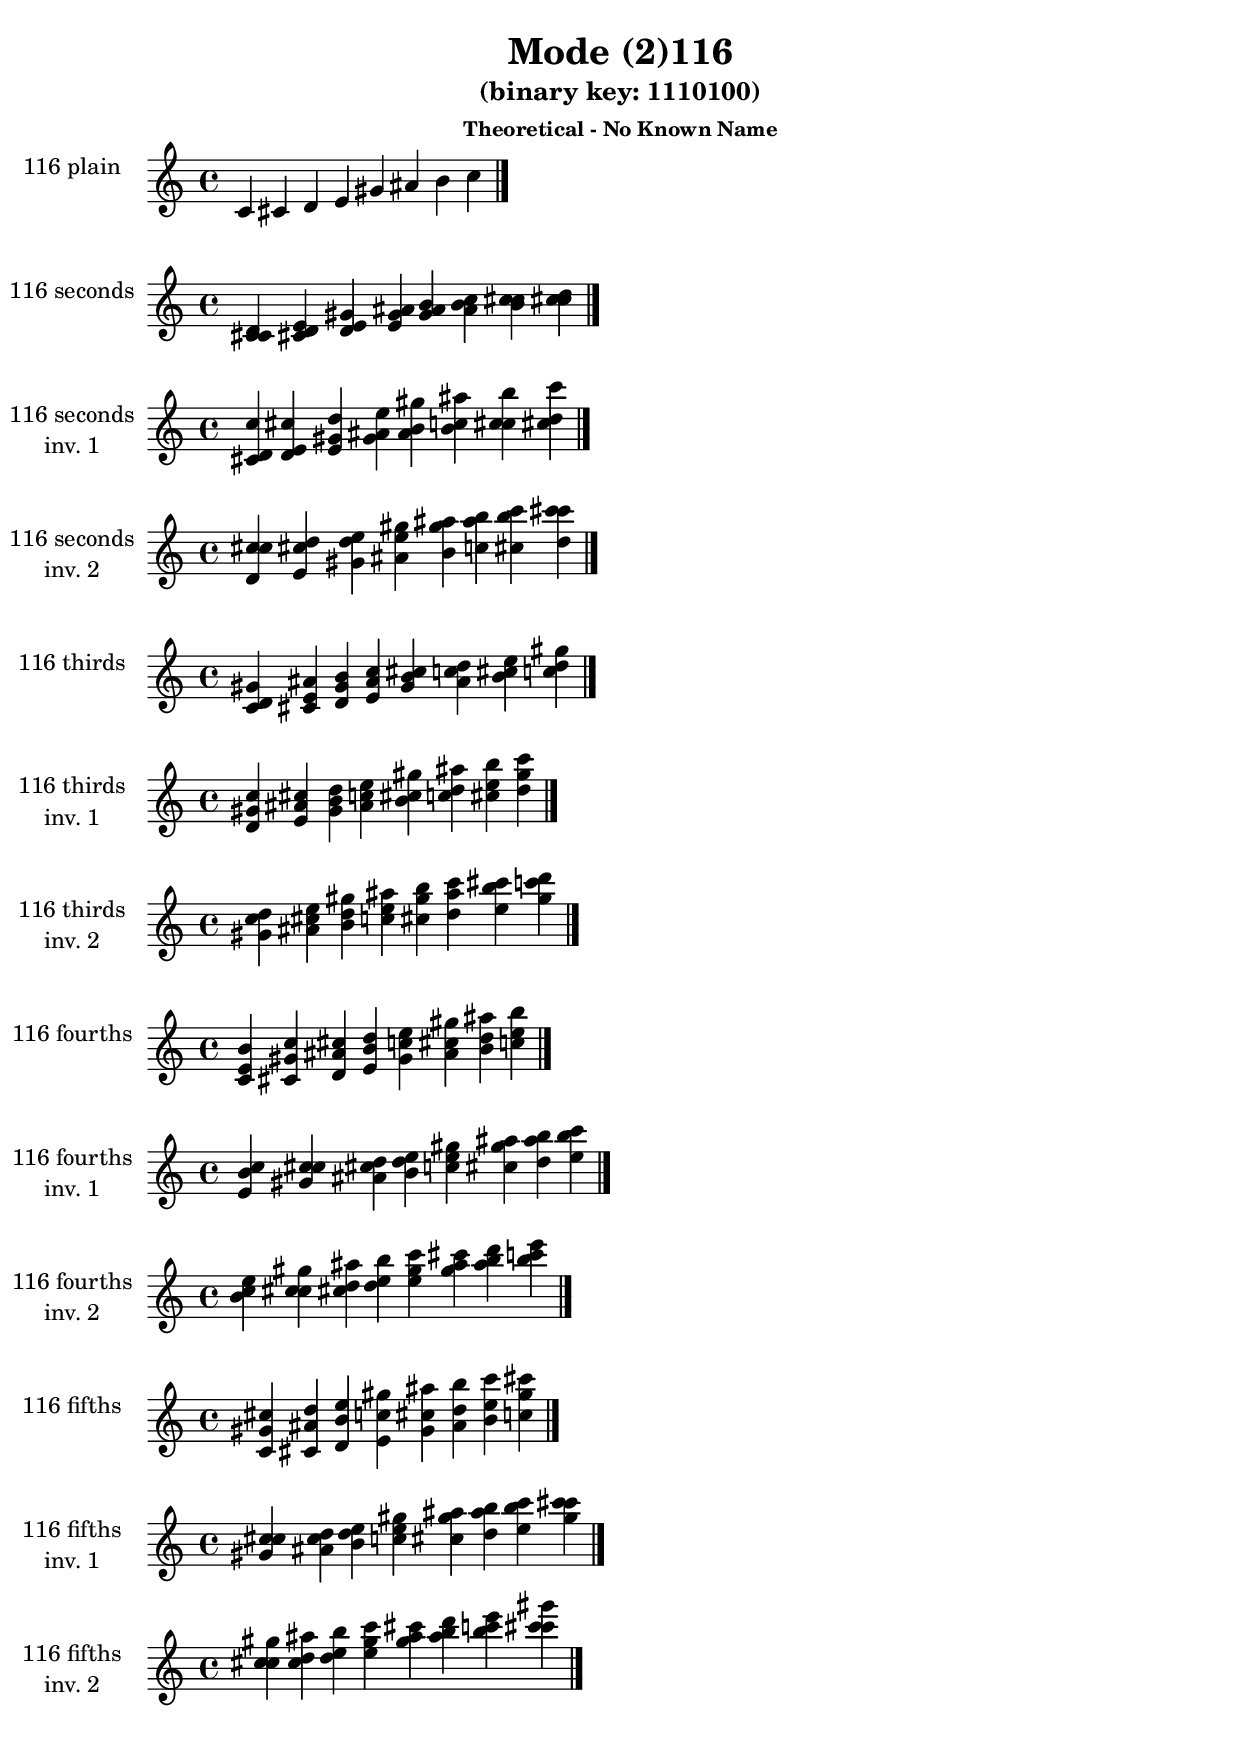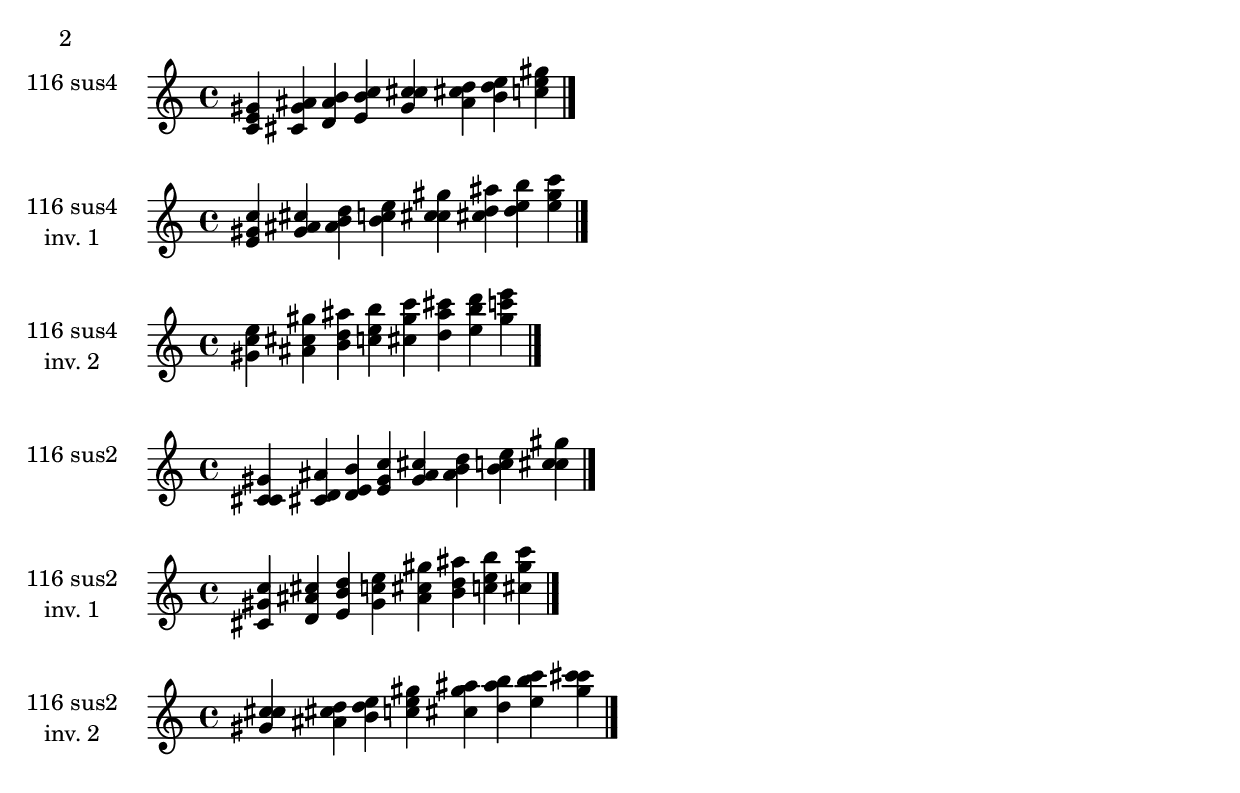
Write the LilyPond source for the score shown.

\version "2.19.0"

\header {
  title = "Mode (2)116"
  subtitle = "(binary key: 1110100)"
  subsubtitle =  \markup { \left-align \column {
      "Theoretical - No Known Name"
    }
  }
 %% Remove default LilyPond tagline
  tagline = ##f
}

\paper {
  #(set-paper-size "a4")
}

global = {
  \key c \major
  \time 4/4
  \tempo 4=100
}

\book {
  \score {
    \new Staff \with {
      instrumentName =  \markup { \column {
         \hcenter-in #14 \line { 116 plain }
         \hcenter-in #14 \line {  } } }
      midiInstrument = "oboe"
    } { \accidentalStyle "default"
        \cadenzaOn c' cis' d' e' gis' ais' b' c''  \cadenzaOff \bar "|." }
    \layout { }
  }
  \score {
    \new Staff \with {
      instrumentName =  \markup { \column {
         \hcenter-in #14 \line { 116 seconds }
         \hcenter-in #14 \line {  } } }
      midiInstrument = "oboe"
    } { \accidentalStyle "default"
        \cadenzaOn <c' cis' d'> <cis' d' e'> <d' e' gis'> <e' gis' ais'> <gis' ais' b'> <ais' b' c''> <b' c'' cis''> <c'' cis'' d''>  \cadenzaOff \bar "|." }
    \layout { }
  }
  \score {
    \new Staff \with {
      instrumentName =  \markup { \column {
         \hcenter-in #14 \line { 116 seconds }
         \hcenter-in #14 \line { inv. 1 } } }
      midiInstrument = "oboe"
    } { \accidentalStyle "default"
        \cadenzaOn <cis' d' c''> <d' e' cis''> <e' gis' d''> <gis' ais' e''> <ais' b' gis''> <b' c'' ais''> <c'' cis'' b''> <cis'' d'' c'''>  \cadenzaOff \bar "|." }
    \layout { }
  }
  \score {
    \new Staff \with {
      instrumentName =  \markup { \column {
         \hcenter-in #14 \line { 116 seconds }
         \hcenter-in #14 \line { inv. 2 } } }
      midiInstrument = "oboe"
    } { \accidentalStyle "default"
        \cadenzaOn <d' c'' cis''> <e' cis'' d''> <gis' d'' e''> <ais' e'' gis''> <b' gis'' ais''> <c'' ais'' b''> <cis'' b'' c'''> <d'' c''' cis'''>  \cadenzaOff \bar "|." }
    \layout { }
  }
  \score {
    \new Staff \with {
      instrumentName =  \markup { \column {
         \hcenter-in #14 \line { 116 thirds }
         \hcenter-in #14 \line {  } } }
      midiInstrument = "oboe"
    } { \accidentalStyle "default"
        \cadenzaOn <c' d' gis'> <cis' e' ais'> <d' gis' b'> <e' ais' c''> <gis' b' cis''> <ais' c'' d''> <b' cis'' e''> <c'' d'' gis''>  \cadenzaOff \bar "|." }
    \layout { }
  }
  \score {
    \new Staff \with {
      instrumentName =  \markup { \column {
         \hcenter-in #14 \line { 116 thirds }
         \hcenter-in #14 \line { inv. 1 } } }
      midiInstrument = "oboe"
    } { \accidentalStyle "default"
        \cadenzaOn <d' gis' c''> <e' ais' cis''> <gis' b' d''> <ais' c'' e''> <b' cis'' gis''> <c'' d'' ais''> <cis'' e'' b''> <d'' gis'' c'''>  \cadenzaOff \bar "|." }
    \layout { }
  }
  \score {
    \new Staff \with {
      instrumentName =  \markup { \column {
         \hcenter-in #14 \line { 116 thirds }
         \hcenter-in #14 \line { inv. 2 } } }
      midiInstrument = "oboe"
    } { \accidentalStyle "default"
        \cadenzaOn <gis' c'' d''> <ais' cis'' e''> <b' d'' gis''> <c'' e'' ais''> <cis'' gis'' b''> <d'' ais'' c'''> <e'' b'' cis'''> <gis'' c''' d'''>  \cadenzaOff \bar "|." }
    \layout { }
  }
  \score {
    \new Staff \with {
      instrumentName =  \markup { \column {
         \hcenter-in #14 \line { 116 fourths }
         \hcenter-in #14 \line {  } } }
      midiInstrument = "oboe"
    } { \accidentalStyle "default"
        \cadenzaOn <c' e' b'> <cis' gis' c''> <d' ais' cis''> <e' b' d''> <gis' c'' e''> <ais' cis'' gis''> <b' d'' ais''> <c'' e'' b''>  \cadenzaOff \bar "|." }
    \layout { }
  }
  \score {
    \new Staff \with {
      instrumentName =  \markup { \column {
         \hcenter-in #14 \line { 116 fourths }
         \hcenter-in #14 \line { inv. 1 } } }
      midiInstrument = "oboe"
    } { \accidentalStyle "default"
        \cadenzaOn <e' b' c''> <gis' c'' cis''> <ais' cis'' d''> <b' d'' e''> <c'' e'' gis''> <cis'' gis'' ais''> <d'' ais'' b''> <e'' b'' c'''>  \cadenzaOff \bar "|." }
    \layout { }
  }
  \score {
    \new Staff \with {
      instrumentName =  \markup { \column {
         \hcenter-in #14 \line { 116 fourths }
         \hcenter-in #14 \line { inv. 2 } } }
      midiInstrument = "oboe"
    } { \accidentalStyle "default"
        \cadenzaOn <b' c'' e''> <c'' cis'' gis''> <cis'' d'' ais''> <d'' e'' b''> <e'' gis'' c'''> <gis'' ais'' cis'''> <ais'' b'' d'''> <b'' c''' e'''>  \cadenzaOff \bar "|." }
    \layout { }
  }
  \score {
    \new Staff \with {
      instrumentName =  \markup { \column {
         \hcenter-in #14 \line { 116 fifths }
         \hcenter-in #14 \line {  } } }
      midiInstrument = "oboe"
    } { \accidentalStyle "default"
        \cadenzaOn <c' gis' cis''> <cis' ais' d''> <d' b' e''> <e' c'' gis''> <gis' cis'' ais''> <ais' d'' b''> <b' e'' c'''> <c'' gis'' cis'''>  \cadenzaOff \bar "|." }
    \layout { }
  }
  \score {
    \new Staff \with {
      instrumentName =  \markup { \column {
         \hcenter-in #14 \line { 116 fifths }
         \hcenter-in #14 \line { inv. 1 } } }
      midiInstrument = "oboe"
    } { \accidentalStyle "default"
        \cadenzaOn <gis' cis'' c''> <ais' d'' cis''> <b' e'' d''> <c'' gis'' e''> <cis'' ais'' gis''> <d'' b'' ais''> <e'' c''' b''> <gis'' cis''' c'''>  \cadenzaOff \bar "|." }
    \layout { }
  }
  \score {
    \new Staff \with {
      instrumentName =  \markup { \column {
         \hcenter-in #14 \line { 116 fifths }
         \hcenter-in #14 \line { inv. 2 } } }
      midiInstrument = "oboe"
    } { \accidentalStyle "default"
        \cadenzaOn <cis'' c'' gis''> <d'' cis'' ais''> <e'' d'' b''> <gis'' e'' c'''> <ais'' gis'' cis'''> <b'' ais'' d'''> <c''' b'' e'''> <cis''' c''' gis'''>  \cadenzaOff \bar "|." }
    \layout { }
  }
  \score {
    \new Staff \with {
      instrumentName =  \markup { \column {
         \hcenter-in #14 \line { 116 sus4 }
         \hcenter-in #14 \line {  } } }
      midiInstrument = "oboe"
    } { \accidentalStyle "default"
        \cadenzaOn <c' e' gis'> <cis' gis' ais'> <d' ais' b'> <e' b' c''> <gis' c'' cis''> <ais' cis'' d''> <b' d'' e''> <c'' e'' gis''>  \cadenzaOff \bar "|." }
    \layout { }
  }
  \score {
    \new Staff \with {
      instrumentName =  \markup { \column {
         \hcenter-in #14 \line { 116 sus4 }
         \hcenter-in #14 \line { inv. 1 } } }
      midiInstrument = "oboe"
    } { \accidentalStyle "default"
        \cadenzaOn <e' gis' c''> <gis' ais' cis''> <ais' b' d''> <b' c'' e''> <c'' cis'' gis''> <cis'' d'' ais''> <d'' e'' b''> <e'' gis'' c'''>  \cadenzaOff \bar "|." }
    \layout { }
  }
  \score {
    \new Staff \with {
      instrumentName =  \markup { \column {
         \hcenter-in #14 \line { 116 sus4 }
         \hcenter-in #14 \line { inv. 2 } } }
      midiInstrument = "oboe"
    } { \accidentalStyle "default"
        \cadenzaOn <gis' c'' e''> <ais' cis'' gis''> <b' d'' ais''> <c'' e'' b''> <cis'' gis'' c'''> <d'' ais'' cis'''> <e'' b'' d'''> <gis'' c''' e'''>  \cadenzaOff \bar "|." }
    \layout { }
  }
  \score {
    \new Staff \with {
      instrumentName =  \markup { \column {
         \hcenter-in #14 \line { 116 sus2 }
         \hcenter-in #14 \line {  } } }
      midiInstrument = "oboe"
    } { \accidentalStyle "default"
        \cadenzaOn <c' cis' gis'> <cis' d' ais'> <d' e' b'> <e' gis' c''> <gis' ais' cis''> <ais' b' d''> <b' c'' e''> <c'' cis'' gis''>  \cadenzaOff \bar "|." }
    \layout { }
  }
  \score {
    \new Staff \with {
      instrumentName =  \markup { \column {
         \hcenter-in #14 \line { 116 sus2 }
         \hcenter-in #14 \line { inv. 1 } } }
      midiInstrument = "oboe"
    } { \accidentalStyle "default"
        \cadenzaOn <cis' gis' c''> <d' ais' cis''> <e' b' d''> <gis' c'' e''> <ais' cis'' gis''> <b' d'' ais''> <c'' e'' b''> <cis'' gis'' c'''>  \cadenzaOff \bar "|." }
    \layout { }
  }
  \score {
    \new Staff \with {
      instrumentName =  \markup { \column {
         \hcenter-in #14 \line { 116 sus2 }
         \hcenter-in #14 \line { inv. 2 } } }
      midiInstrument = "oboe"
    } { \accidentalStyle "default"
        \cadenzaOn <gis' c'' cis''> <ais' cis'' d''> <b' d'' e''> <c'' e'' gis''> <cis'' gis'' ais''> <d'' ais'' b''> <e'' b'' c'''> <gis'' c''' cis'''>  \cadenzaOff \bar "|." }
    \layout { }
  }
}

\book {
  \bookOutputSuffix "plain_"
  \score {
    \new Staff \with {
      instrumentName =  \markup { \column {
         \hcenter-in #14 \line { 116 plain }
         \hcenter-in #14 \line {  } } }
      midiInstrument = "oboe"
    } { \accidentalStyle "default"
        \cadenzaOn c' cis' d' e' gis' ais' b' c''  \cadenzaOff \bar "|." }
    \midi { }
  }
}
\book {
  \bookOutputSuffix "seconds_"
  \score {
    \new Staff \with {
      instrumentName =  \markup { \column {
         \hcenter-in #14 \line { 116 seconds }
         \hcenter-in #14 \line {  } } }
      midiInstrument = "oboe"
    } { \accidentalStyle "default"
        \cadenzaOn <c' cis' d'> <cis' d' e'> <d' e' gis'> <e' gis' ais'> <gis' ais' b'> <ais' b' c''> <b' c'' cis''> <c'' cis'' d''>  \cadenzaOff \bar "|." }
    \midi { }
  }
}
\book {
  \bookOutputSuffix "seconds_inv. 1"
  \score {
    \new Staff \with {
      instrumentName =  \markup { \column {
         \hcenter-in #14 \line { 116 seconds }
         \hcenter-in #14 \line { inv. 1 } } }
      midiInstrument = "oboe"
    } { \accidentalStyle "default"
        \cadenzaOn <cis' d' c''> <d' e' cis''> <e' gis' d''> <gis' ais' e''> <ais' b' gis''> <b' c'' ais''> <c'' cis'' b''> <cis'' d'' c'''>  \cadenzaOff \bar "|." }
    \midi { }
  }
}
\book {
  \bookOutputSuffix "seconds_inv. 2"
  \score {
    \new Staff \with {
      instrumentName =  \markup { \column {
         \hcenter-in #14 \line { 116 seconds }
         \hcenter-in #14 \line { inv. 2 } } }
      midiInstrument = "oboe"
    } { \accidentalStyle "default"
        \cadenzaOn <d' c'' cis''> <e' cis'' d''> <gis' d'' e''> <ais' e'' gis''> <b' gis'' ais''> <c'' ais'' b''> <cis'' b'' c'''> <d'' c''' cis'''>  \cadenzaOff \bar "|." }
    \midi { }
  }
}
\book {
  \bookOutputSuffix "thirds_"
  \score {
    \new Staff \with {
      instrumentName =  \markup { \column {
         \hcenter-in #14 \line { 116 thirds }
         \hcenter-in #14 \line {  } } }
      midiInstrument = "oboe"
    } { \accidentalStyle "default"
        \cadenzaOn <c' d' gis'> <cis' e' ais'> <d' gis' b'> <e' ais' c''> <gis' b' cis''> <ais' c'' d''> <b' cis'' e''> <c'' d'' gis''>  \cadenzaOff \bar "|." }
    \midi { }
  }
}
\book {
  \bookOutputSuffix "thirds_inv. 1"
  \score {
    \new Staff \with {
      instrumentName =  \markup { \column {
         \hcenter-in #14 \line { 116 thirds }
         \hcenter-in #14 \line { inv. 1 } } }
      midiInstrument = "oboe"
    } { \accidentalStyle "default"
        \cadenzaOn <d' gis' c''> <e' ais' cis''> <gis' b' d''> <ais' c'' e''> <b' cis'' gis''> <c'' d'' ais''> <cis'' e'' b''> <d'' gis'' c'''>  \cadenzaOff \bar "|." }
    \midi { }
  }
}
\book {
  \bookOutputSuffix "thirds_inv. 2"
  \score {
    \new Staff \with {
      instrumentName =  \markup { \column {
         \hcenter-in #14 \line { 116 thirds }
         \hcenter-in #14 \line { inv. 2 } } }
      midiInstrument = "oboe"
    } { \accidentalStyle "default"
        \cadenzaOn <gis' c'' d''> <ais' cis'' e''> <b' d'' gis''> <c'' e'' ais''> <cis'' gis'' b''> <d'' ais'' c'''> <e'' b'' cis'''> <gis'' c''' d'''>  \cadenzaOff \bar "|." }
    \midi { }
  }
}
\book {
  \bookOutputSuffix "fourths_"
  \score {
    \new Staff \with {
      instrumentName =  \markup { \column {
         \hcenter-in #14 \line { 116 fourths }
         \hcenter-in #14 \line {  } } }
      midiInstrument = "oboe"
    } { \accidentalStyle "default"
        \cadenzaOn <c' e' b'> <cis' gis' c''> <d' ais' cis''> <e' b' d''> <gis' c'' e''> <ais' cis'' gis''> <b' d'' ais''> <c'' e'' b''>  \cadenzaOff \bar "|." }
    \midi { }
  }
}
\book {
  \bookOutputSuffix "fourths_inv. 1"
  \score {
    \new Staff \with {
      instrumentName =  \markup { \column {
         \hcenter-in #14 \line { 116 fourths }
         \hcenter-in #14 \line { inv. 1 } } }
      midiInstrument = "oboe"
    } { \accidentalStyle "default"
        \cadenzaOn <e' b' c''> <gis' c'' cis''> <ais' cis'' d''> <b' d'' e''> <c'' e'' gis''> <cis'' gis'' ais''> <d'' ais'' b''> <e'' b'' c'''>  \cadenzaOff \bar "|." }
    \midi { }
  }
}
\book {
  \bookOutputSuffix "fourths_inv. 2"
  \score {
    \new Staff \with {
      instrumentName =  \markup { \column {
         \hcenter-in #14 \line { 116 fourths }
         \hcenter-in #14 \line { inv. 2 } } }
      midiInstrument = "oboe"
    } { \accidentalStyle "default"
        \cadenzaOn <b' c'' e''> <c'' cis'' gis''> <cis'' d'' ais''> <d'' e'' b''> <e'' gis'' c'''> <gis'' ais'' cis'''> <ais'' b'' d'''> <b'' c''' e'''>  \cadenzaOff \bar "|." }
    \midi { }
  }
}
\book {
  \bookOutputSuffix "fifths_"
  \score {
    \new Staff \with {
      instrumentName =  \markup { \column {
         \hcenter-in #14 \line { 116 fifths }
         \hcenter-in #14 \line {  } } }
      midiInstrument = "oboe"
    } { \accidentalStyle "default"
        \cadenzaOn <c' gis' cis''> <cis' ais' d''> <d' b' e''> <e' c'' gis''> <gis' cis'' ais''> <ais' d'' b''> <b' e'' c'''> <c'' gis'' cis'''>  \cadenzaOff \bar "|." }
    \midi { }
  }
}
\book {
  \bookOutputSuffix "fifths_inv. 1"
  \score {
    \new Staff \with {
      instrumentName =  \markup { \column {
         \hcenter-in #14 \line { 116 fifths }
         \hcenter-in #14 \line { inv. 1 } } }
      midiInstrument = "oboe"
    } { \accidentalStyle "default"
        \cadenzaOn <gis' cis'' c''> <ais' d'' cis''> <b' e'' d''> <c'' gis'' e''> <cis'' ais'' gis''> <d'' b'' ais''> <e'' c''' b''> <gis'' cis''' c'''>  \cadenzaOff \bar "|." }
    \midi { }
  }
}
\book {
  \bookOutputSuffix "fifths_inv. 2"
  \score {
    \new Staff \with {
      instrumentName =  \markup { \column {
         \hcenter-in #14 \line { 116 fifths }
         \hcenter-in #14 \line { inv. 2 } } }
      midiInstrument = "oboe"
    } { \accidentalStyle "default"
        \cadenzaOn <cis'' c'' gis''> <d'' cis'' ais''> <e'' d'' b''> <gis'' e'' c'''> <ais'' gis'' cis'''> <b'' ais'' d'''> <c''' b'' e'''> <cis''' c''' gis'''>  \cadenzaOff \bar "|." }
    \midi { }
  }
}
\book {
  \bookOutputSuffix "sus4_"
  \score {
    \new Staff \with {
      instrumentName =  \markup { \column {
         \hcenter-in #14 \line { 116 sus4 }
         \hcenter-in #14 \line {  } } }
      midiInstrument = "oboe"
    } { \accidentalStyle "default"
        \cadenzaOn <c' e' gis'> <cis' gis' ais'> <d' ais' b'> <e' b' c''> <gis' c'' cis''> <ais' cis'' d''> <b' d'' e''> <c'' e'' gis''>  \cadenzaOff \bar "|." }
    \midi { }
  }
}
\book {
  \bookOutputSuffix "sus4_inv. 1"
  \score {
    \new Staff \with {
      instrumentName =  \markup { \column {
         \hcenter-in #14 \line { 116 sus4 }
         \hcenter-in #14 \line { inv. 1 } } }
      midiInstrument = "oboe"
    } { \accidentalStyle "default"
        \cadenzaOn <e' gis' c''> <gis' ais' cis''> <ais' b' d''> <b' c'' e''> <c'' cis'' gis''> <cis'' d'' ais''> <d'' e'' b''> <e'' gis'' c'''>  \cadenzaOff \bar "|." }
    \midi { }
  }
}
\book {
  \bookOutputSuffix "sus4_inv. 2"
  \score {
    \new Staff \with {
      instrumentName =  \markup { \column {
         \hcenter-in #14 \line { 116 sus4 }
         \hcenter-in #14 \line { inv. 2 } } }
      midiInstrument = "oboe"
    } { \accidentalStyle "default"
        \cadenzaOn <gis' c'' e''> <ais' cis'' gis''> <b' d'' ais''> <c'' e'' b''> <cis'' gis'' c'''> <d'' ais'' cis'''> <e'' b'' d'''> <gis'' c''' e'''>  \cadenzaOff \bar "|." }
    \midi { }
  }
}
\book {
  \bookOutputSuffix "sus2_"
  \score {
    \new Staff \with {
      instrumentName =  \markup { \column {
         \hcenter-in #14 \line { 116 sus2 }
         \hcenter-in #14 \line {  } } }
      midiInstrument = "oboe"
    } { \accidentalStyle "default"
        \cadenzaOn <c' cis' gis'> <cis' d' ais'> <d' e' b'> <e' gis' c''> <gis' ais' cis''> <ais' b' d''> <b' c'' e''> <c'' cis'' gis''>  \cadenzaOff \bar "|." }
    \midi { }
  }
}
\book {
  \bookOutputSuffix "sus2_inv. 1"
  \score {
    \new Staff \with {
      instrumentName =  \markup { \column {
         \hcenter-in #14 \line { 116 sus2 }
         \hcenter-in #14 \line { inv. 1 } } }
      midiInstrument = "oboe"
    } { \accidentalStyle "default"
        \cadenzaOn <cis' gis' c''> <d' ais' cis''> <e' b' d''> <gis' c'' e''> <ais' cis'' gis''> <b' d'' ais''> <c'' e'' b''> <cis'' gis'' c'''>  \cadenzaOff \bar "|." }
    \midi { }
  }
}
\book {
  \bookOutputSuffix "sus2_inv. 2"
  \score {
    \new Staff \with {
      instrumentName =  \markup { \column {
         \hcenter-in #14 \line { 116 sus2 }
         \hcenter-in #14 \line { inv. 2 } } }
      midiInstrument = "oboe"
    } { \accidentalStyle "default"
        \cadenzaOn <gis' c'' cis''> <ais' cis'' d''> <b' d'' e''> <c'' e'' gis''> <cis'' gis'' ais''> <d'' ais'' b''> <e'' b'' c'''> <gis'' c''' cis'''>  \cadenzaOff \bar "|." }
    \midi { }
  }
}
